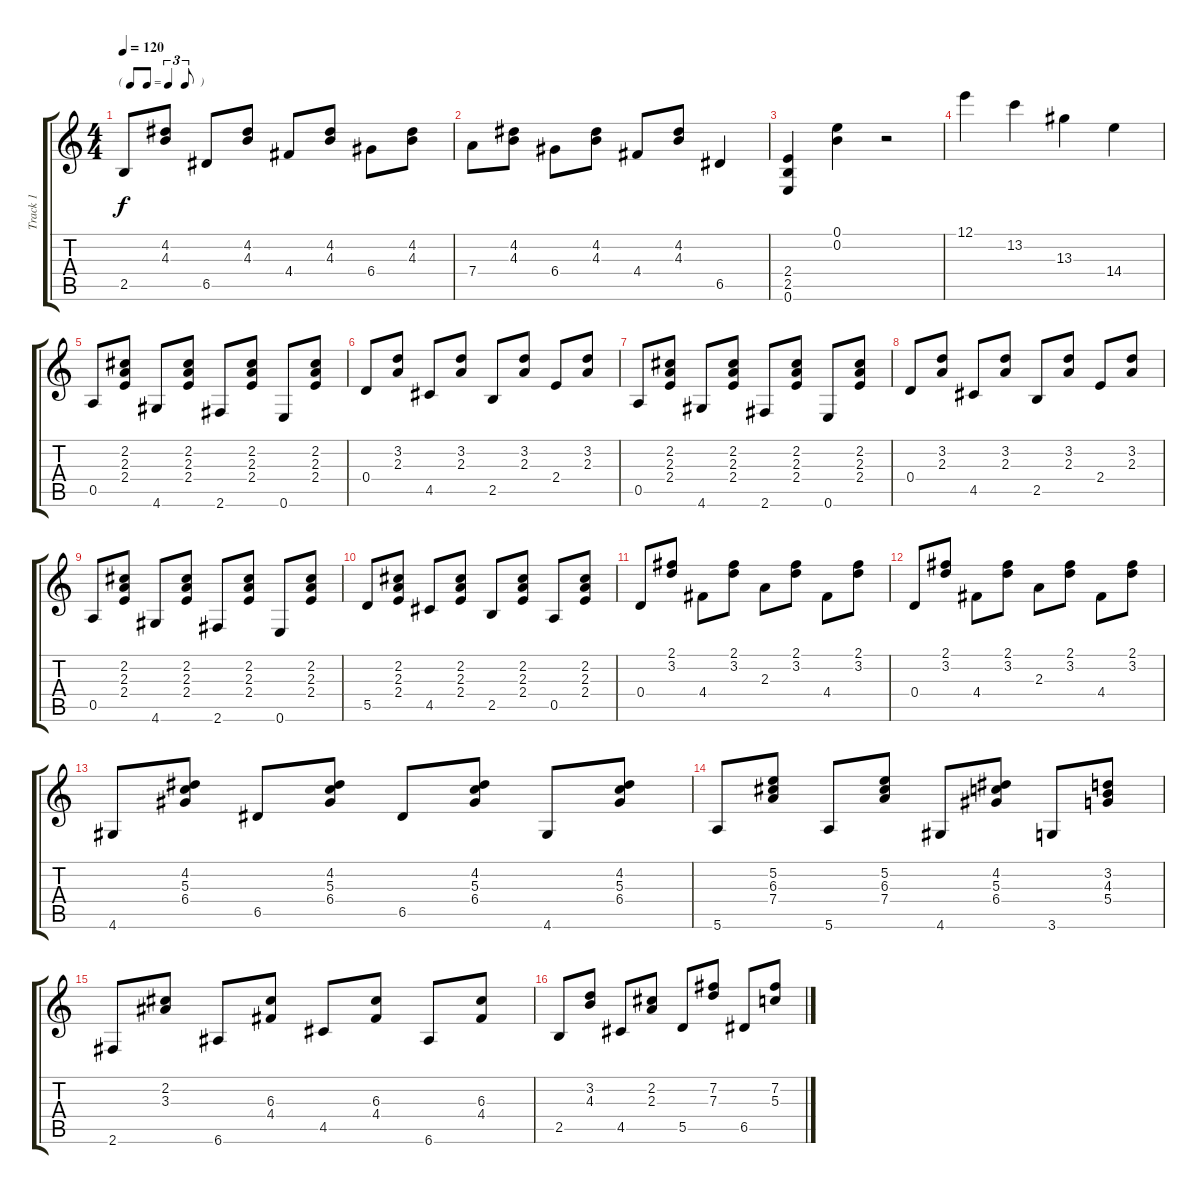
\track ("Track 1" "Track 1") {instrument acousticguitarnylon}
\staff {score tabs}
\tuning (E4 B3 G3 D3 A2 E2) {hide}
\ts (4 4)
\tf triplet8th
\tempo 120
\clef g2
\ks c
2.5.8{dy f} (4.2 4.3).8 6.5.8 (4.2 4.3).8 4.4.8 (4.2 4.3).8 6.4.8 (4.2 4.3).8 |
7.4.8 (4.2 4.3).8 6.4.8 (4.2 4.3).8 4.4.8 (4.2 4.3).8 6.5.4 |
(2.4 2.5 0.6).4 (0.1 0.2).4 r.2 |
12.1.4 13.2.4 13.3.4 14.4.4 |
0.5.8 (2.2 2.3 2.4).8 4.6.8 (2.2 2.3 2.4).8 2.6.8 (2.2 2.3 2.4).8 0.6.8 (2.2 2.3 2.4).8 |
0.4.8 (3.2 2.3).8 4.5.8 (3.2 2.3).8 2.5.8 (3.2 2.3).8 2.4.8 (3.2 2.3).8 |
0.5.8 (2.2 2.3 2.4).8 4.6.8 (2.2 2.3 2.4).8 2.6.8 (2.2 2.3 2.4).8 0.6.8 (2.2 2.3 2.4).8 |
0.4.8 (3.2 2.3).8 4.5.8 (3.2 2.3).8 2.5.8 (3.2 2.3).8 2.4.8 (3.2 2.3).8 |
0.5.8 (2.2 2.3 2.4).8 4.6.8 (2.2 2.3 2.4).8 2.6.8 (2.2 2.3 2.4).8 0.6.8 (2.2 2.3 2.4).8 |
5.5.8 (2.2 2.3 2.4).8 4.5.8 (2.2 2.3 2.4).8 2.5.8 (2.2 2.3 2.4).8 0.5.8 (2.2 2.3 2.4).8 |
0.4.8 (2.1 3.2).8 4.4.8 (2.1 3.2).8 2.3.8 (2.1 3.2).8 4.4.8 (2.1 3.2).8 |
0.4.8 (2.1 3.2).8 4.4.8 (2.1 3.2).8 2.3.8 (2.1 3.2).8 4.4.8 (2.1 3.2).8 |
4.6.8 (4.2 5.3 6.4).8 6.5.8 (4.2 5.3 6.4).8 6.5.8 (4.2 5.3 6.4).8 4.6.8 (4.2 5.3 6.4).8 |
5.6.8 (5.2 6.3 7.4).8 5.6.8 (5.2 6.3 7.4).8 4.6.8 (4.2 5.3 6.4).8 3.6.8 (3.2 4.3 5.4).8 |
2.6.8 (2.2 3.3).8 6.6.8 (6.3 4.4).8 4.5.8 (6.3 4.4).8 6.6.8 (6.3 4.4).8 |
2.5.8 (3.2 4.3).8 4.5.8 (2.2 2.3).8 5.5.8 (7.2 7.3).8 6.5.8 (7.2 5.3).8
